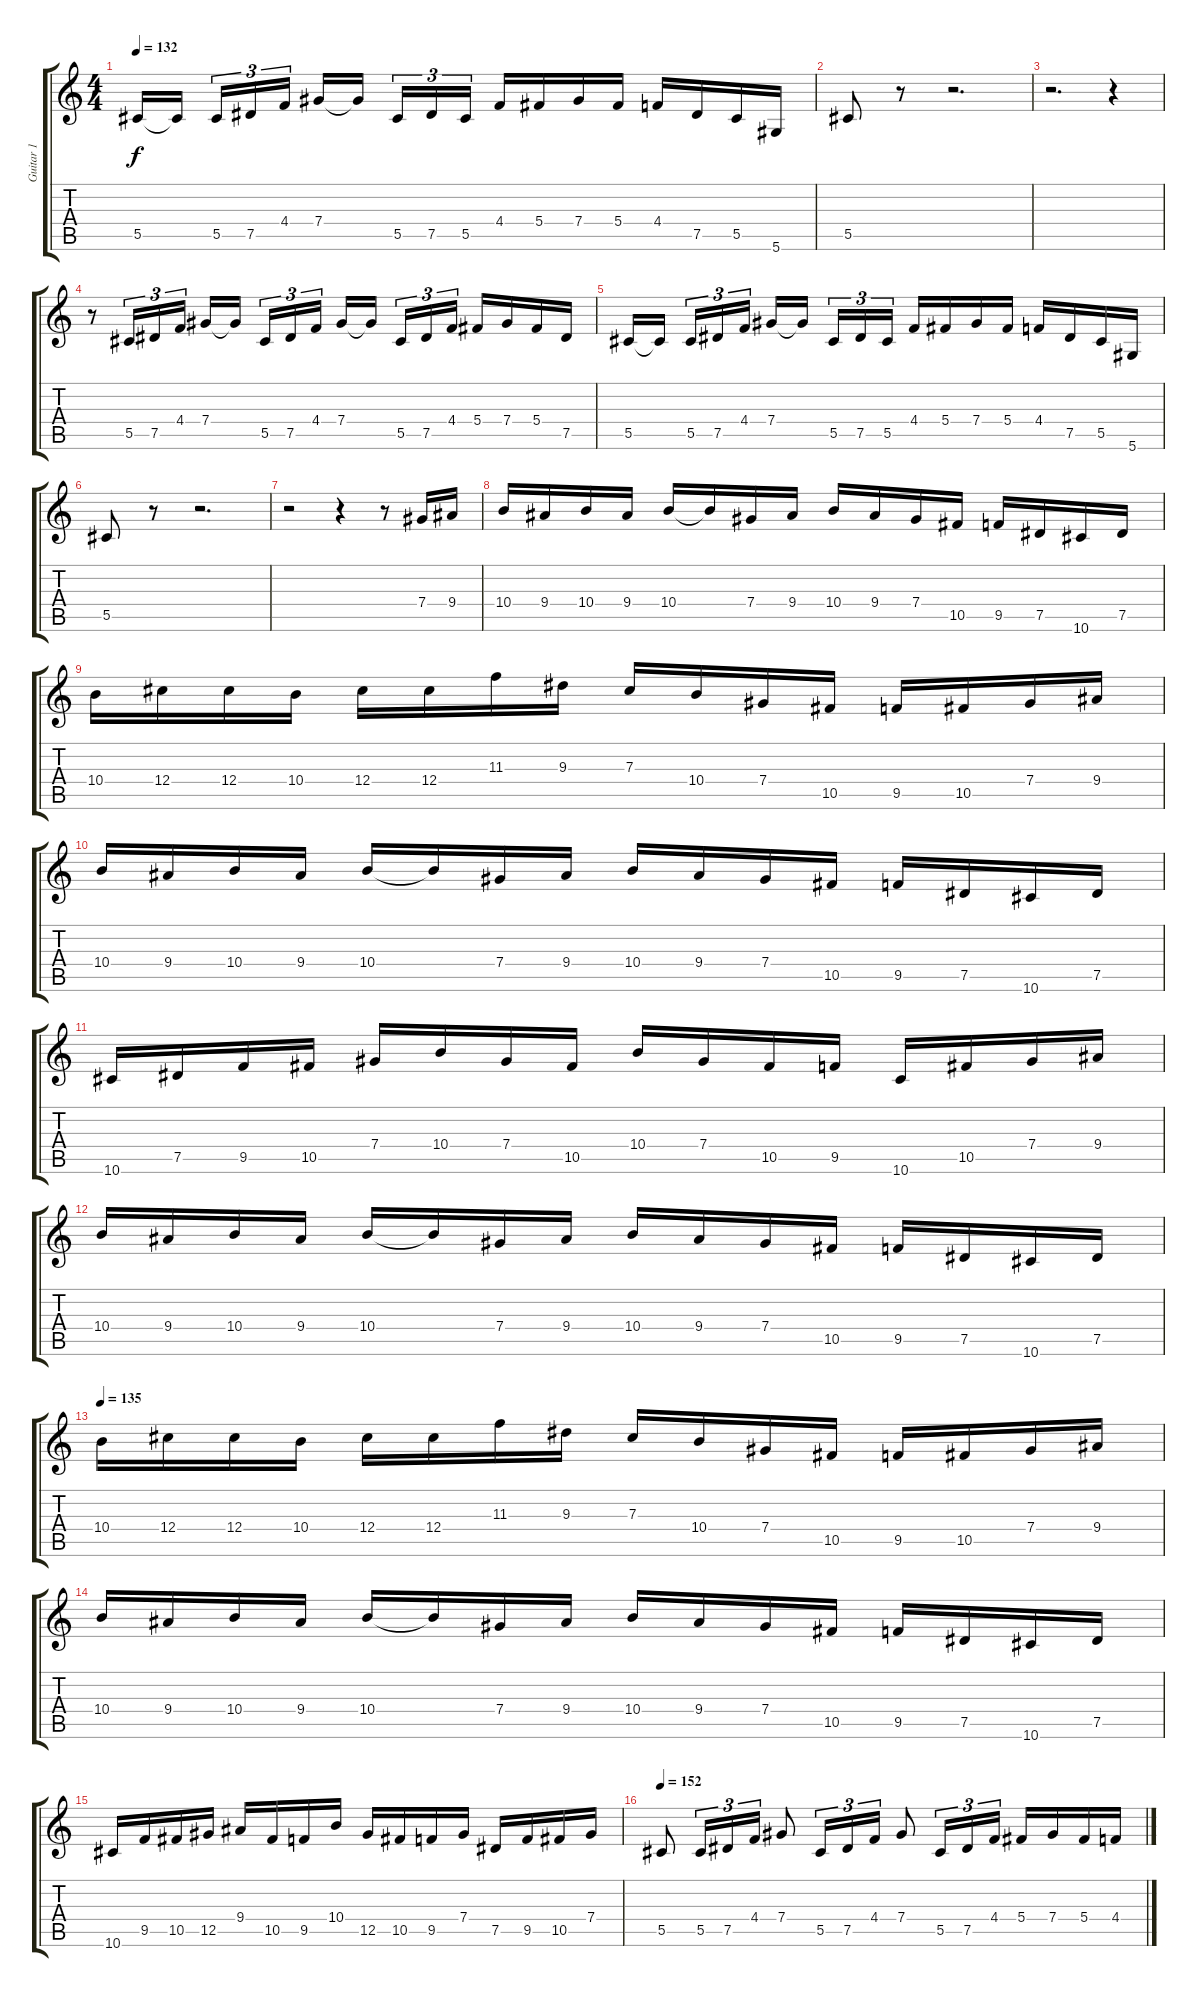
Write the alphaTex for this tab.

\track ("Guitar 1" "Guitar 1") {instrument distortionguitar}
\staff {score tabs}
\tuning (Eb4 Bb3 Gb3 Db3 Ab2 Eb2) {hide}
\ts (4 4)
\tempo 132
\clef g2
\ks c
5.5.16{dy f} 5.5{t}.16{beam splitsecondary} 5.5.16{tu (3 2)} 7.5.16{tu (3 2)} 4.4.16{tu (3 2)} 7.4.16 7.4{t}.16{beam splitsecondary} 5.5.16{tu (3 2)} 7.5.16{tu (3 2)} 5.5.16{tu (3 2)} 4.4.16 5.4.16 7.4.16 5.4.16 4.4.16 7.5.16 5.5.16 5.6.16 |
5.5.8 r.8 r.2{d} |
r.2{d} r.4 |
r.8 5.5.16{tu (3 2)} 7.5.16{tu (3 2)} 4.4.16{tu (3 2)} 7.4.16 7.4{t}.16{beam splitsecondary} 5.5.16{tu (3 2)} 7.5.16{tu (3 2)} 4.4.16{tu (3 2)} 7.4.16 7.4{t}.16{beam splitsecondary} 5.5.16{tu (3 2)} 7.5.16{tu (3 2)} 4.4.16{tu (3 2)} 5.4.16 7.4.16 5.4.16 7.5.16 |
5.5.16 5.5{t}.16{beam splitsecondary} 5.5.16{tu (3 2)} 7.5.16{tu (3 2)} 4.4.16{tu (3 2)} 7.4.16 7.4{t}.16{beam splitsecondary} 5.5.16{tu (3 2)} 7.5.16{tu (3 2)} 5.5.16{tu (3 2)} 4.4.16 5.4.16 7.4.16 5.4.16 4.4.16 7.5.16 5.5.16 5.6.16 |
5.5.8 r.8 r.2{d} |
r.2 r.4 r.8 7.4.16 9.4.16 |
10.4.16 9.4.16 10.4.16 9.4.16 10.4.16 10.4{t}.16 7.4.16 9.4.16 10.4.16 9.4.16 7.4.16 10.5.16 9.5.16 7.5.16 10.6.16 7.5.16 |
10.4.16 12.4.16 12.4.16 10.4.16 12.4.16 12.4.16 11.3.16 9.3.16 7.3.16 10.4.16 7.4.16 10.5.16 9.5.16 10.5.16 7.4.16 9.4.16 |
10.4.16 9.4.16 10.4.16 9.4.16 10.4.16 10.4{t}.16 7.4.16 9.4.16 10.4.16 9.4.16 7.4.16 10.5.16 9.5.16 7.5.16 10.6.16 7.5.16 |
10.6.16 7.5.16 9.5.16 10.5.16 7.4.16 10.4.16 7.4.16 10.5.16 10.4.16 7.4.16 10.5.16 9.5.16 10.6.16 10.5.16 7.4.16 9.4.16 |
10.4.16 9.4.16 10.4.16 9.4.16 10.4.16 10.4{t}.16 7.4.16 9.4.16 10.4.16 9.4.16 7.4.16 10.5.16 9.5.16 7.5.16 10.6.16 7.5.16 |
\tempo 135
10.4.16 12.4.16 12.4.16 10.4.16 12.4.16 12.4.16 11.3.16 9.3.16 7.3.16 10.4.16 7.4.16 10.5.16 9.5.16 10.5.16 7.4.16 9.4.16 |
10.4.16 9.4.16 10.4.16 9.4.16 10.4.16 10.4{t}.16 7.4.16 9.4.16 10.4.16 9.4.16 7.4.16 10.5.16 9.5.16 7.5.16 10.6.16 7.5.16 |
10.6.16 9.5.16 10.5.16 12.5.16 9.4.16 10.5.16 9.5.16 10.4.16 12.5.16 10.5.16 9.5.16 7.4.16 7.5.16 9.5.16 10.5.16 7.4.16 |
\tempo 152
5.5.8 5.5.16{tu (3 2)} 7.5.16{tu (3 2)} 4.4.16{tu (3 2)} 7.4.8 5.5.16{tu (3 2)} 7.5.16{tu (3 2)} 4.4.16{tu (3 2)} 7.4.8 5.5.16{tu (3 2)} 7.5.16{tu (3 2)} 4.4.16{tu (3 2)} 5.4.16 7.4.16 5.4.16 4.4.16
